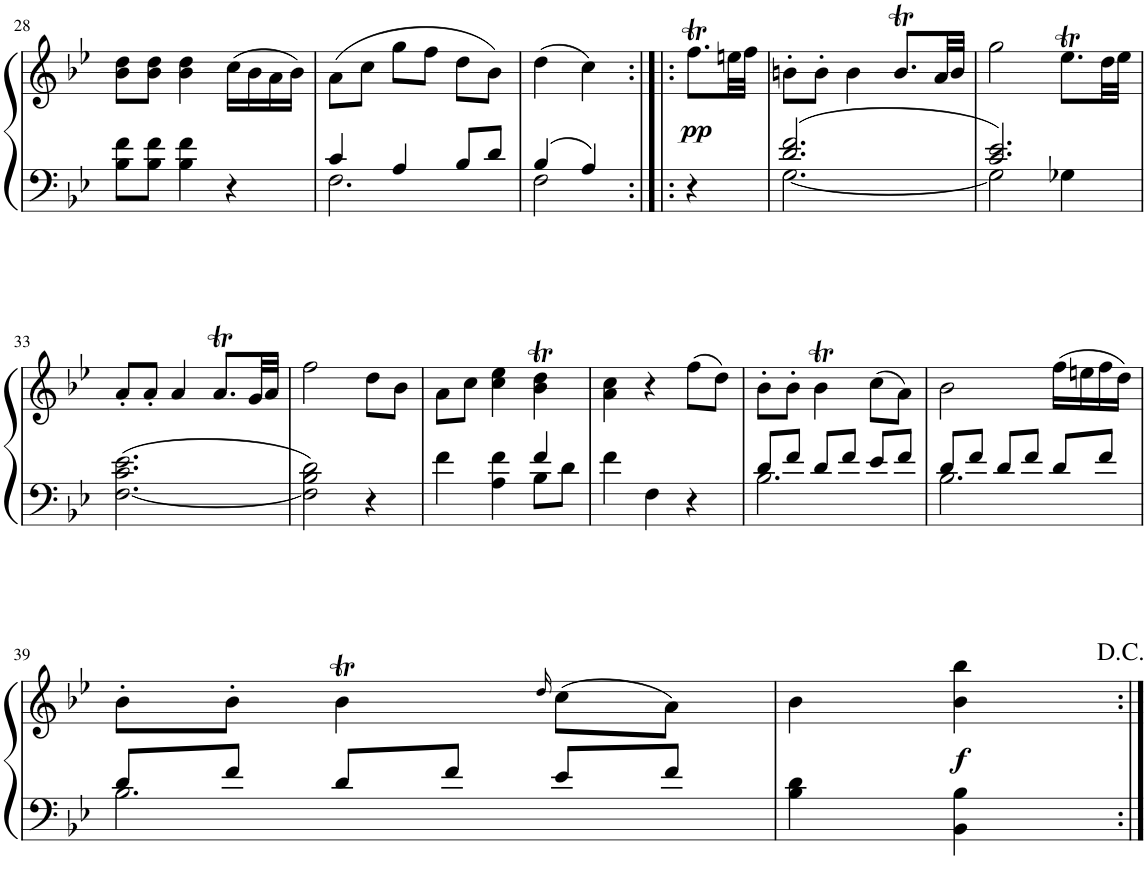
**kern	**kern	**dynam
*part1	*part1	*part1
*staff2	*staff1	*staff1/2
*I"Piano	*	*
*I'Pno.	*	*
!!LO:PB:g=z
*clefF4	*clefG2	*
*k[b-e-]	*k[b-e-]	*
*M3/4	*M3/4	*
=28	=28	=28
8B-\ 8f\L	8b-\ 8dd\L	.
8B-\ 8f\J	8b-\ 8dd\J	.
4B-\ 4f\	4b-\ 4dd\	.
4r	(16cc\LL	.
.	16b-\	.
.	16a\	.
.	16b-\JJ)	.
=29	=29	=29
*^	*	*
4c/	2.F\	(8a\L	.
.	.	8cc\J	.
4A/	.	8gg\L	.
.	.	8ff\J	.
8B-/L	.	8dd\L	.
8d/J	.	8b-\J)	.
=30	=30	=30	=30
4B-/	2F\	(4dd\	.
4A/	.	4cc\)	.
*v	*v	*	*
=30X3:|!|:	=30X3:|!|:	=30X3:|!|:
!	!	!LO:DY:b
4r	8.ffT\L	pp
.	32een\LL	.
.	32ff\JJJ	.
=31	=31	=31
*^	*	*
2.d/ 2.f/	[2.G\	8bn'\L	.
.	.	8b'\J	.
.	.	4b\	.
.	.	8.bt/L	.
.	.	32a/LL	.
.	.	32b/JJJ	.
=32	=32	=32	=32
2.c/ 2.e-/	2G\]	2gg\	.
.	4G-X\	8.ee-T\L	.
.	.	32dd\LL	.
.	.	32ee-\JJJ	.
*v	*v	*	*
!!LO:LB:g=z
=33	=33	=33
[2.F\ 2.c\ 2.e-\	8a'/L	.
.	8a'/J	.
.	4a/	.
.	8.at/L	.
.	32g/LL	.
.	32a/JJJ	.
=34	=34	=34
2F\] 2B-\ 2d\	2ff\	.
4r	8dd\L	.
.	8b-\J	.
=35	=35	=35
*^	*	*
4f\	2ryy	8a\L	.
.	.	8cc\J	.
4A\ 4f\	.	4cc\ 4ee-\	.
4f/	8B-\L	4b-\T 4dd\T	.
.	8d\J	.	.
*v	*v	*	*
=36	=36	=36
4f\	4a\ 4cc\	.
4F\	4r	.
4r	(8ff\L	.
.	8dd\J)	.
=37	=37	=37
*^	*	*
8d/L	2.B-\	8b-'\L	.
8f/J	.	8b-'\J	.
8d/L	.	4b-T\	.
8f/J	.	.	.
8e-/L	.	(8cc\L	.
8f/J	.	8a\J)	.
=38	=38	=38	=38
8d/L	2.B-\	2b-\	.
8f/J	.	.	.
8d/L	.	.	.
8f/J	.	.	.
8d/L	.	(16ff\LL	.
.	.	16een\	.
8f/J	.	16ff\	.
.	.	16dd\JJ)	.
!!LO:LB:g=z
=39	=39	=39	=39
8d/L	2.B-\	8b-'\L	.
8f/J	.	8b-'\J	.
8d/L	.	4b-T\	.
8f/J	.	.	.
.	.	16qdd/	.
8e-/L	.	(8cc\L	.
8f/J	.	8a\J)	.
*v	*v	*	*
=40	=40	=40
4B-\ 4d\	4b-\	.
!	!	!LO:DY:b
4BB-\ 4B-\	4b-\ 4bb-\	f
=:|!	=:|!	=:|!
*-	*-	*-
